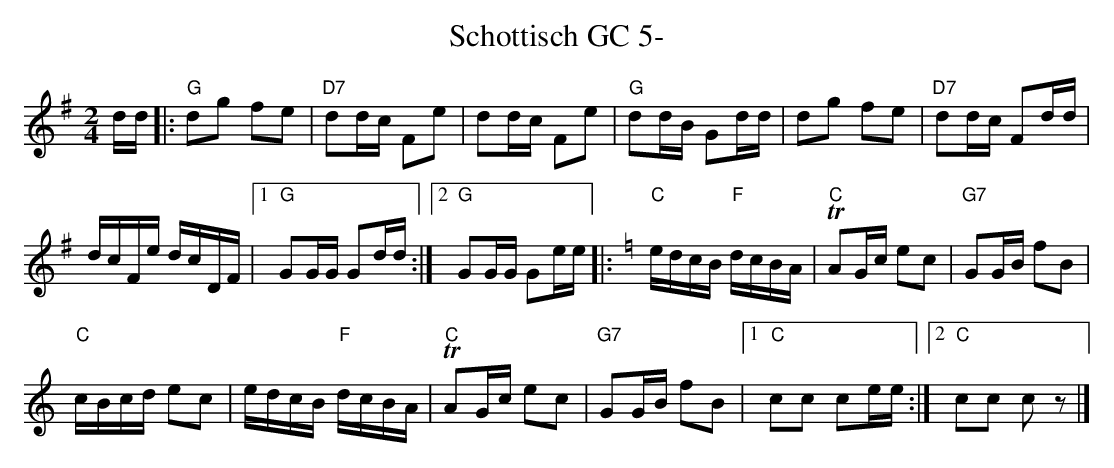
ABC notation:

X:1
T:Schottisch GC 5-
M:2/4
L:1/16
K:Gmaj
dd |: "G"d2g2 f2e2 | "D7"d2dc F2e2 | d2dc F2e2 | "G"d2dB G2dd | d2g2 f2e2 | "D7"d2dc F2dd |
dcFe dcDF |1 "G"G2GG G2dd :|2 "G"G2GG G2ee |: [K:Cmaj] "C"edcB "F"dcBA | "C"TA2Gc e2c2 | "G7"G2GB f2B2 |
"C"cBcd e2c2 | edcB "F"dcBA | "C"TA2Gc e2c2 | "G7"G2GB f2B2 |1 "C"c2c2 c2ee :|2 "C"c2c2 c2z2 |]
